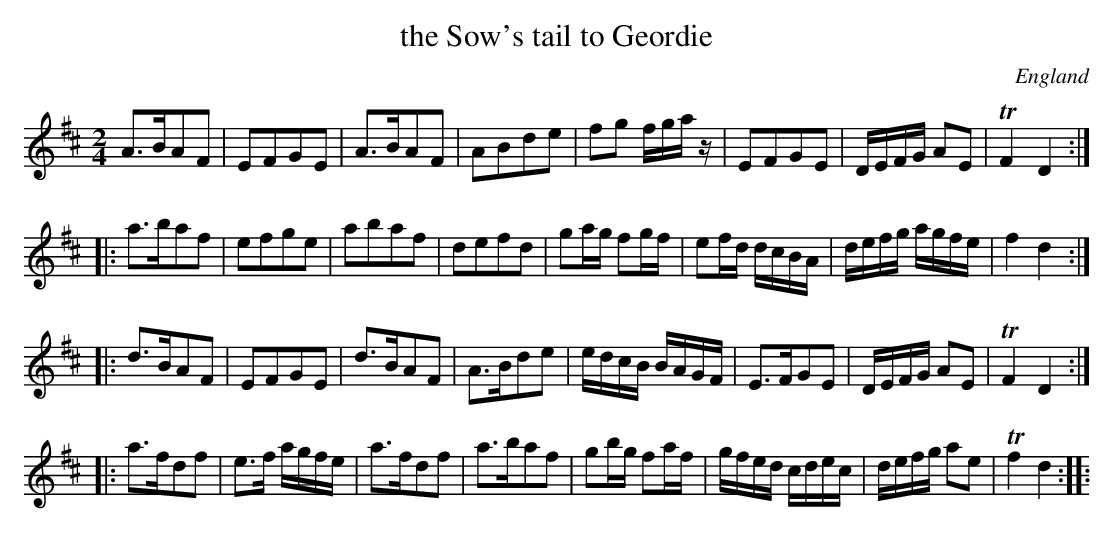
X:1
T:the Sow's tail to Geordie
L:1/8
M:2/4
O:England
K:D major
A>BAF    | EFGE | A>BAF | ABde | \
fg f/g/a/z/ | EFGE | D/E/F/G/ AE | TF2 D2 ::
a>baf | efge | abaf | defd |\
ga/g/ fg/f/ | ef/d/ d/c/B/A/ | d/e/f/g/ a/g/f/e/ | f2 d2 ::
d>BAF | EFGE | d>BAF | A>Bde |\
e/d/c/B/ B/A/G/F/ | E>FGE | D/E/F/G/ AE | TF2 D2 ::
a>fdf | e>f a/g/f/e/ | a>fdf | a>baf |\
gb/g/ fa/f/ | g/f/e/d/ c/d/e/c/ | d/e/f/g/ ae | Tf2 d2 ::
